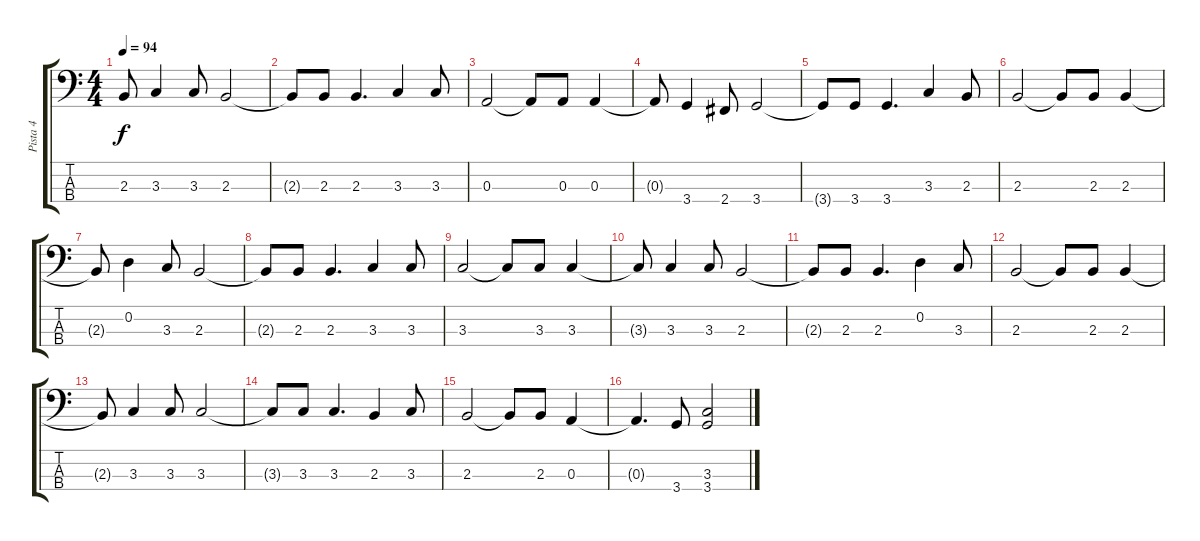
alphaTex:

\track ("Pista 4" "Pista 4") {instrument electricbasspick}
\staff {score tabs}
\tuning (G2 D2 A1 E1) {hide}
\ts (4 4)
\tempo 94
\clef f4
\ks c
2.3{t}.8{dy f} 3.3.4 3.3.8 2.3.2 |
2.3{t}.8 2.3.8 2.3.4{d} 3.3.4 3.3.8 |
0.3.2 0.3{t}.8 0.3.8 0.3.4 |
0.3{t}.8 3.4.4 2.4.8 3.4.2 |
3.4{t}.8 3.4.8 3.4.4{d} 3.3.4 2.3.8 |
2.3.2 2.3{t}.8 2.3.8 2.3.4 |
2.3{t}.8 0.2.4 3.3.8 2.3.2 |
2.3{t}.8 2.3.8 2.3.4{d} 3.3.4 3.3.8 |
3.3.2 3.3{t}.8 3.3.8 3.3.4 |
3.3{t}.8 3.3.4 3.3.8 2.3.2 |
2.3{t}.8 2.3.8 2.3.4{d} 0.2.4 3.3.8 |
2.3.2 2.3{t}.8 2.3.8 2.3.4 |
2.3{t}.8 3.3.4 3.3.8 3.3.2 |
3.3{t}.8 3.3.8 3.3.4{d} 2.3.4 3.3.8 |
2.3.2 2.3{t}.8 2.3.8 0.3.4 |
0.3{t}.4{d} 3.4.8 (3.3 3.4).2
